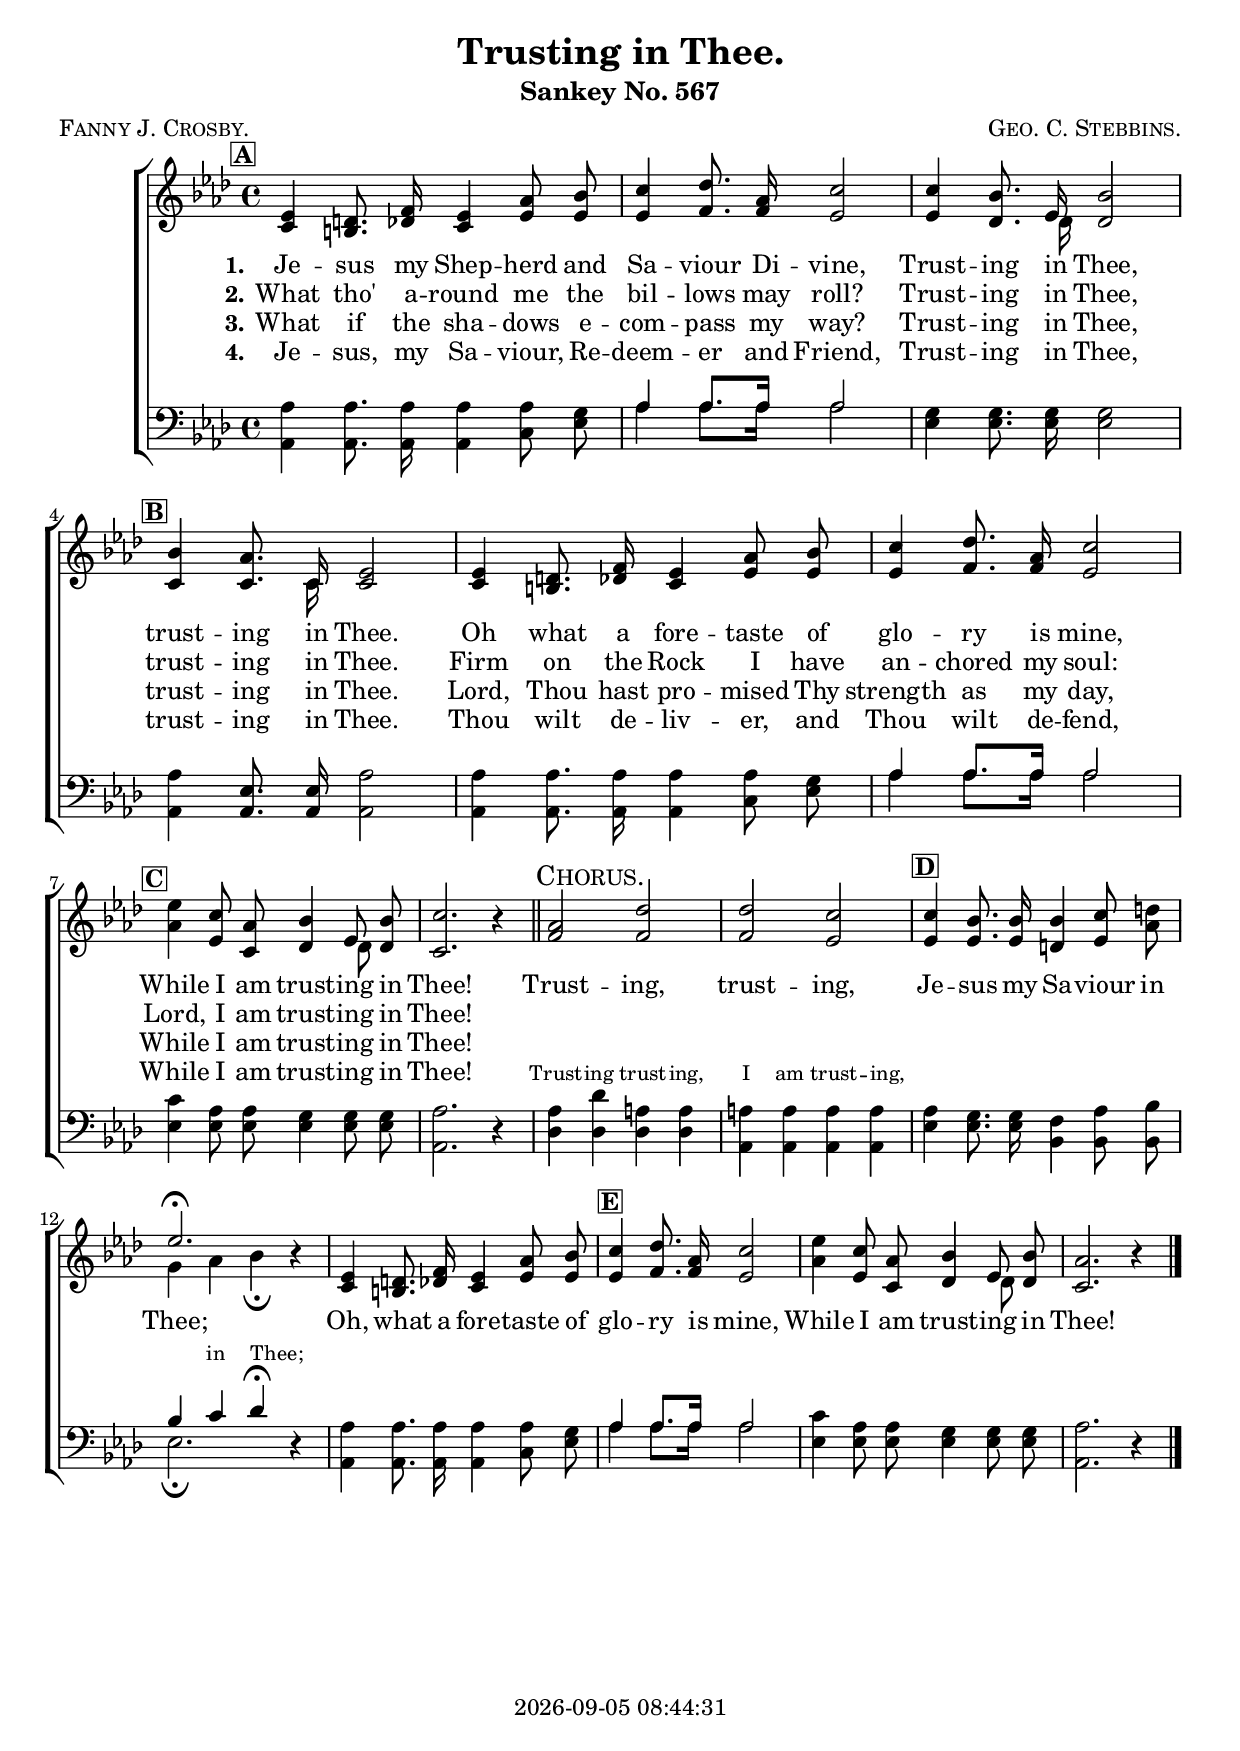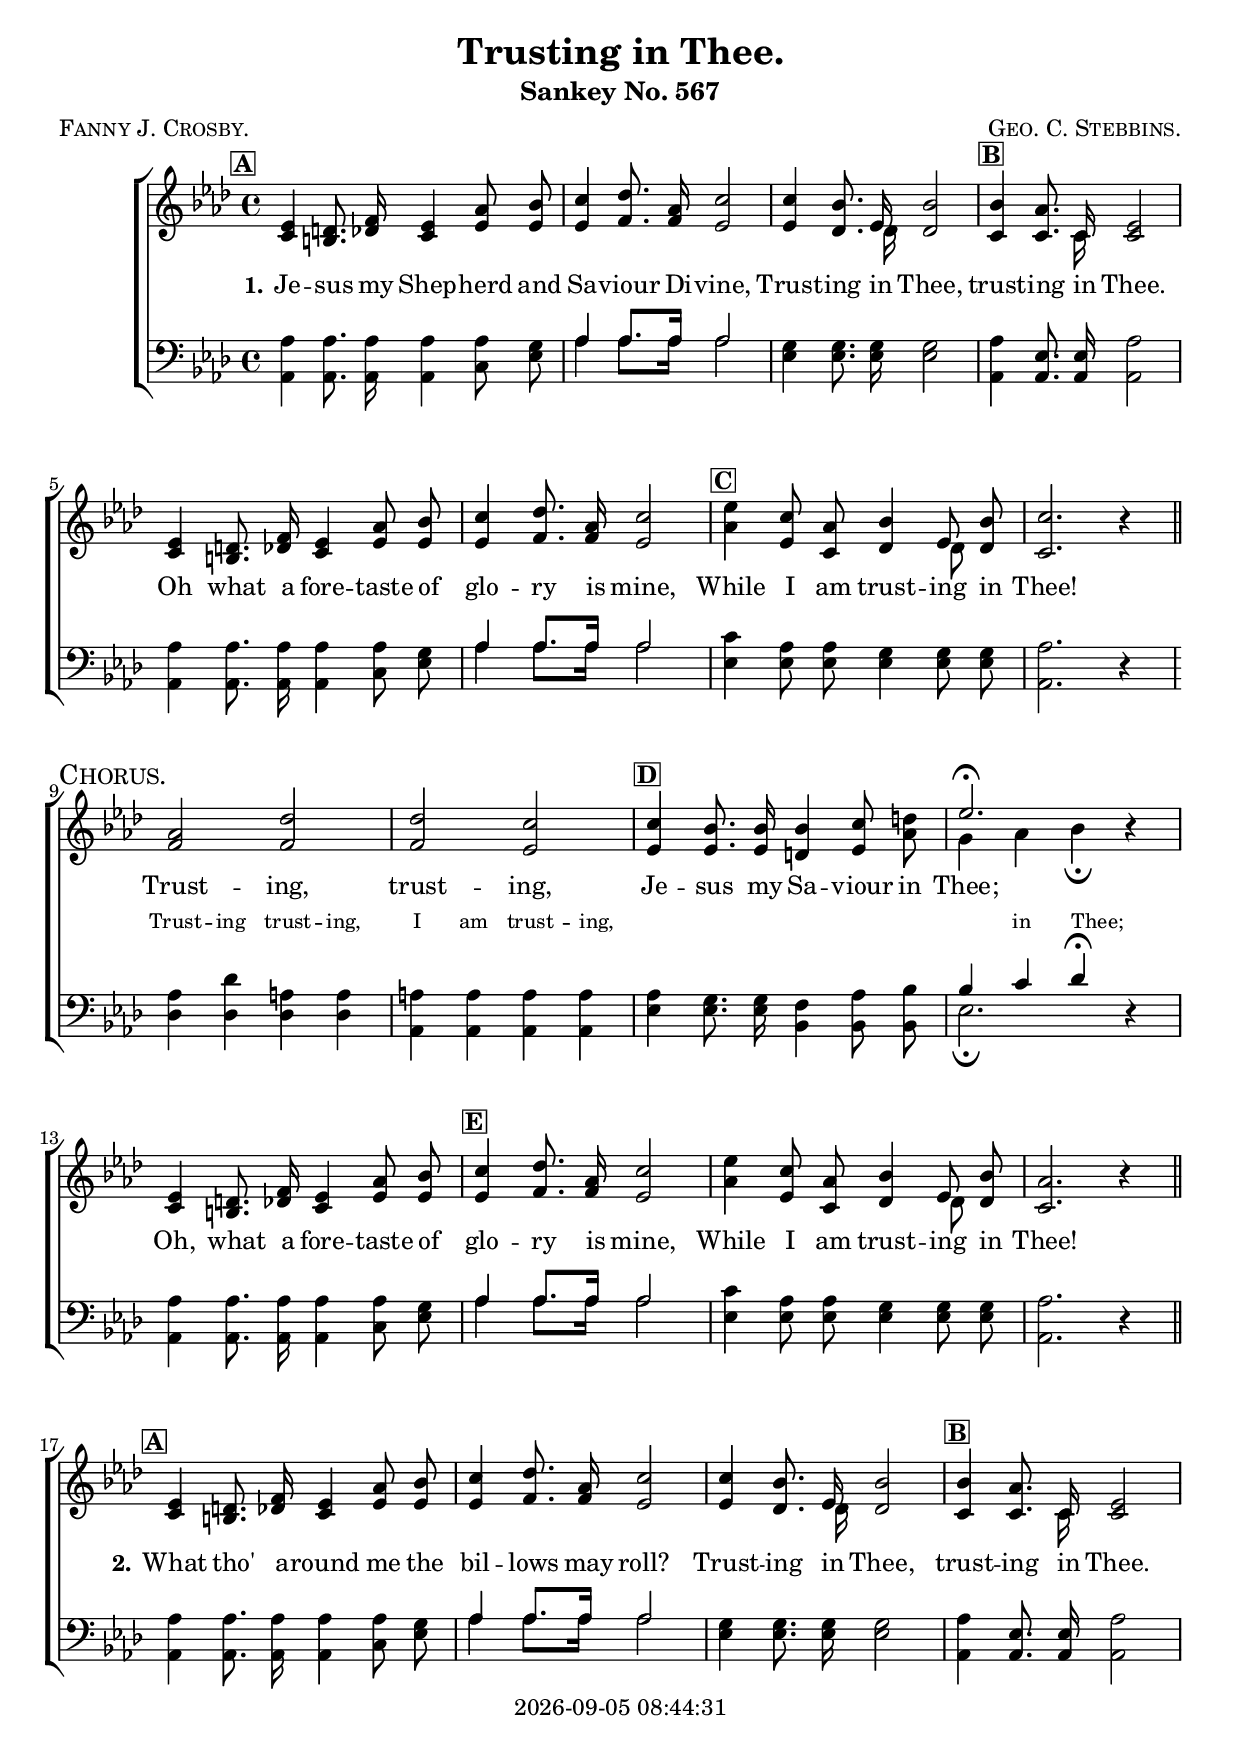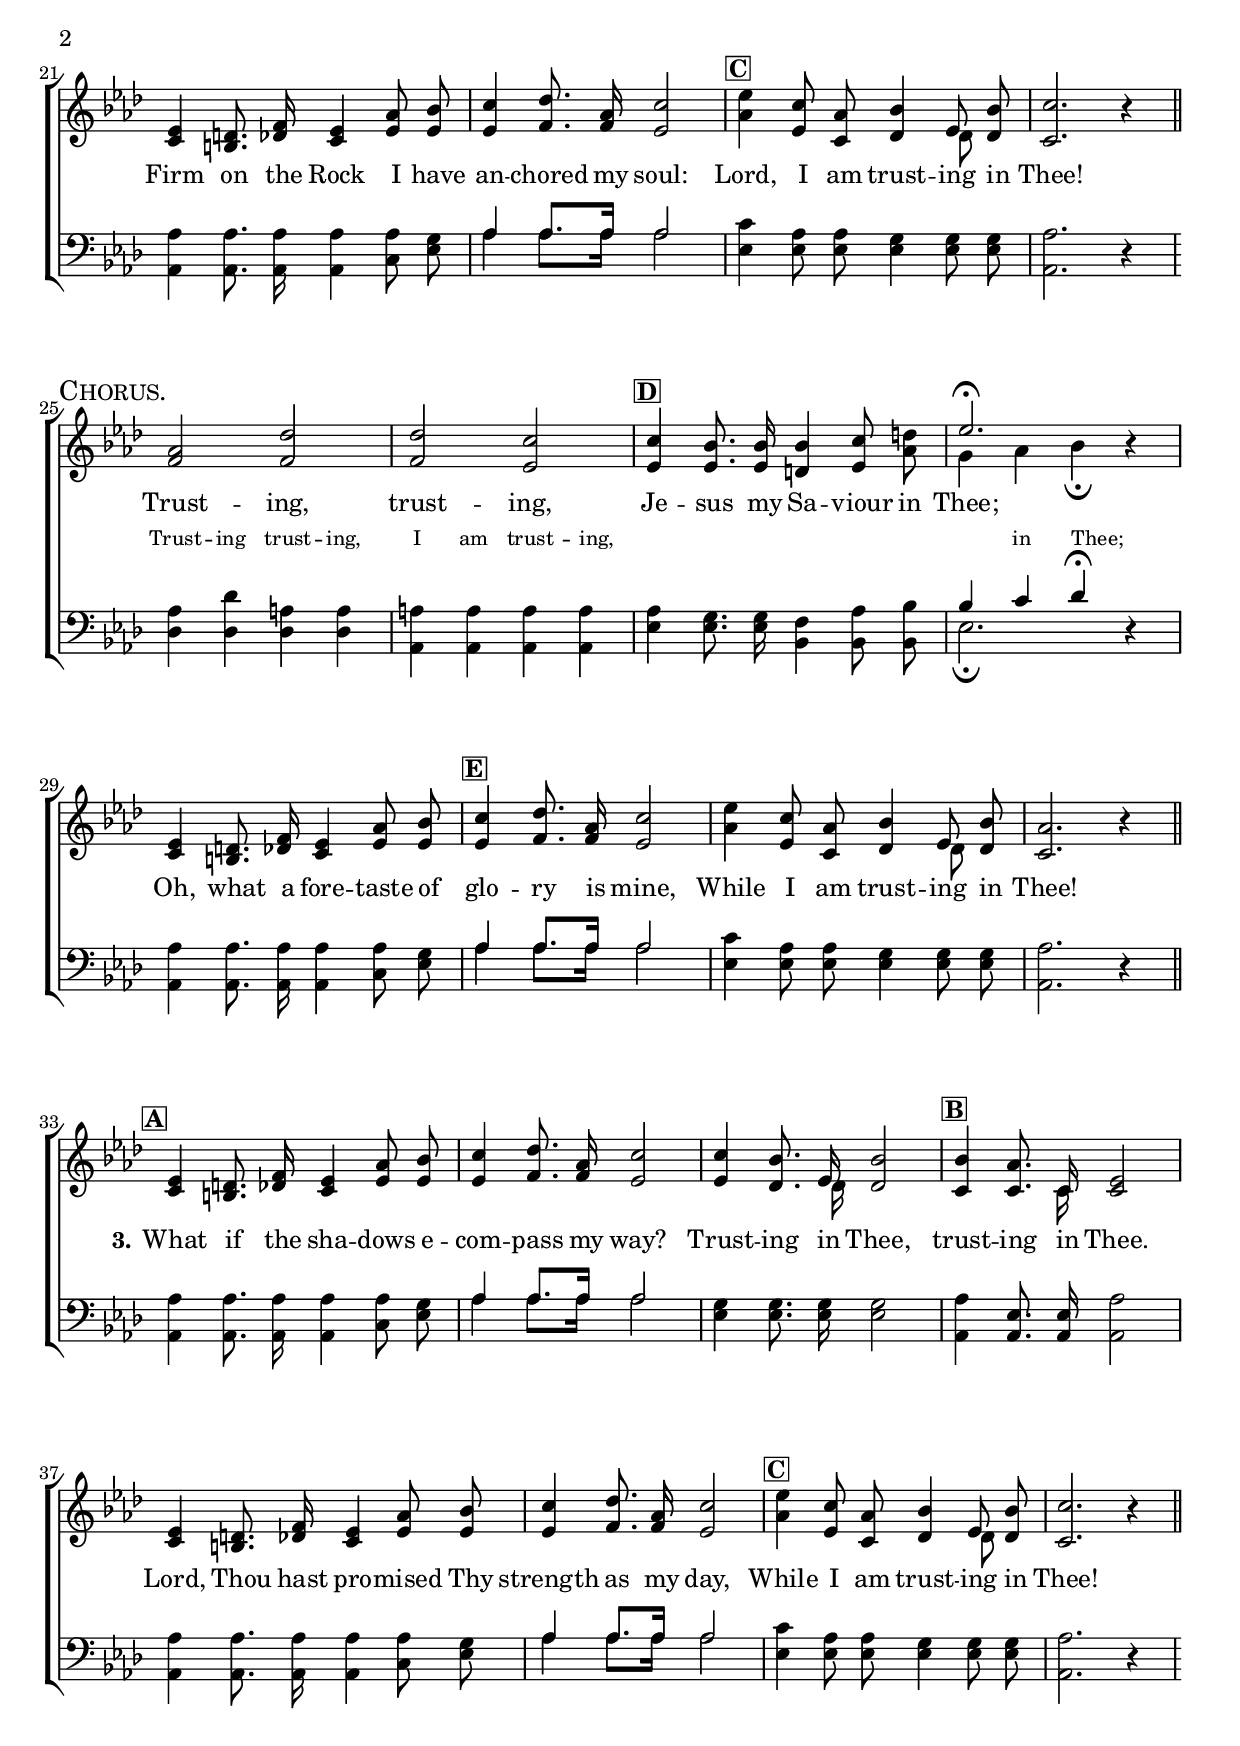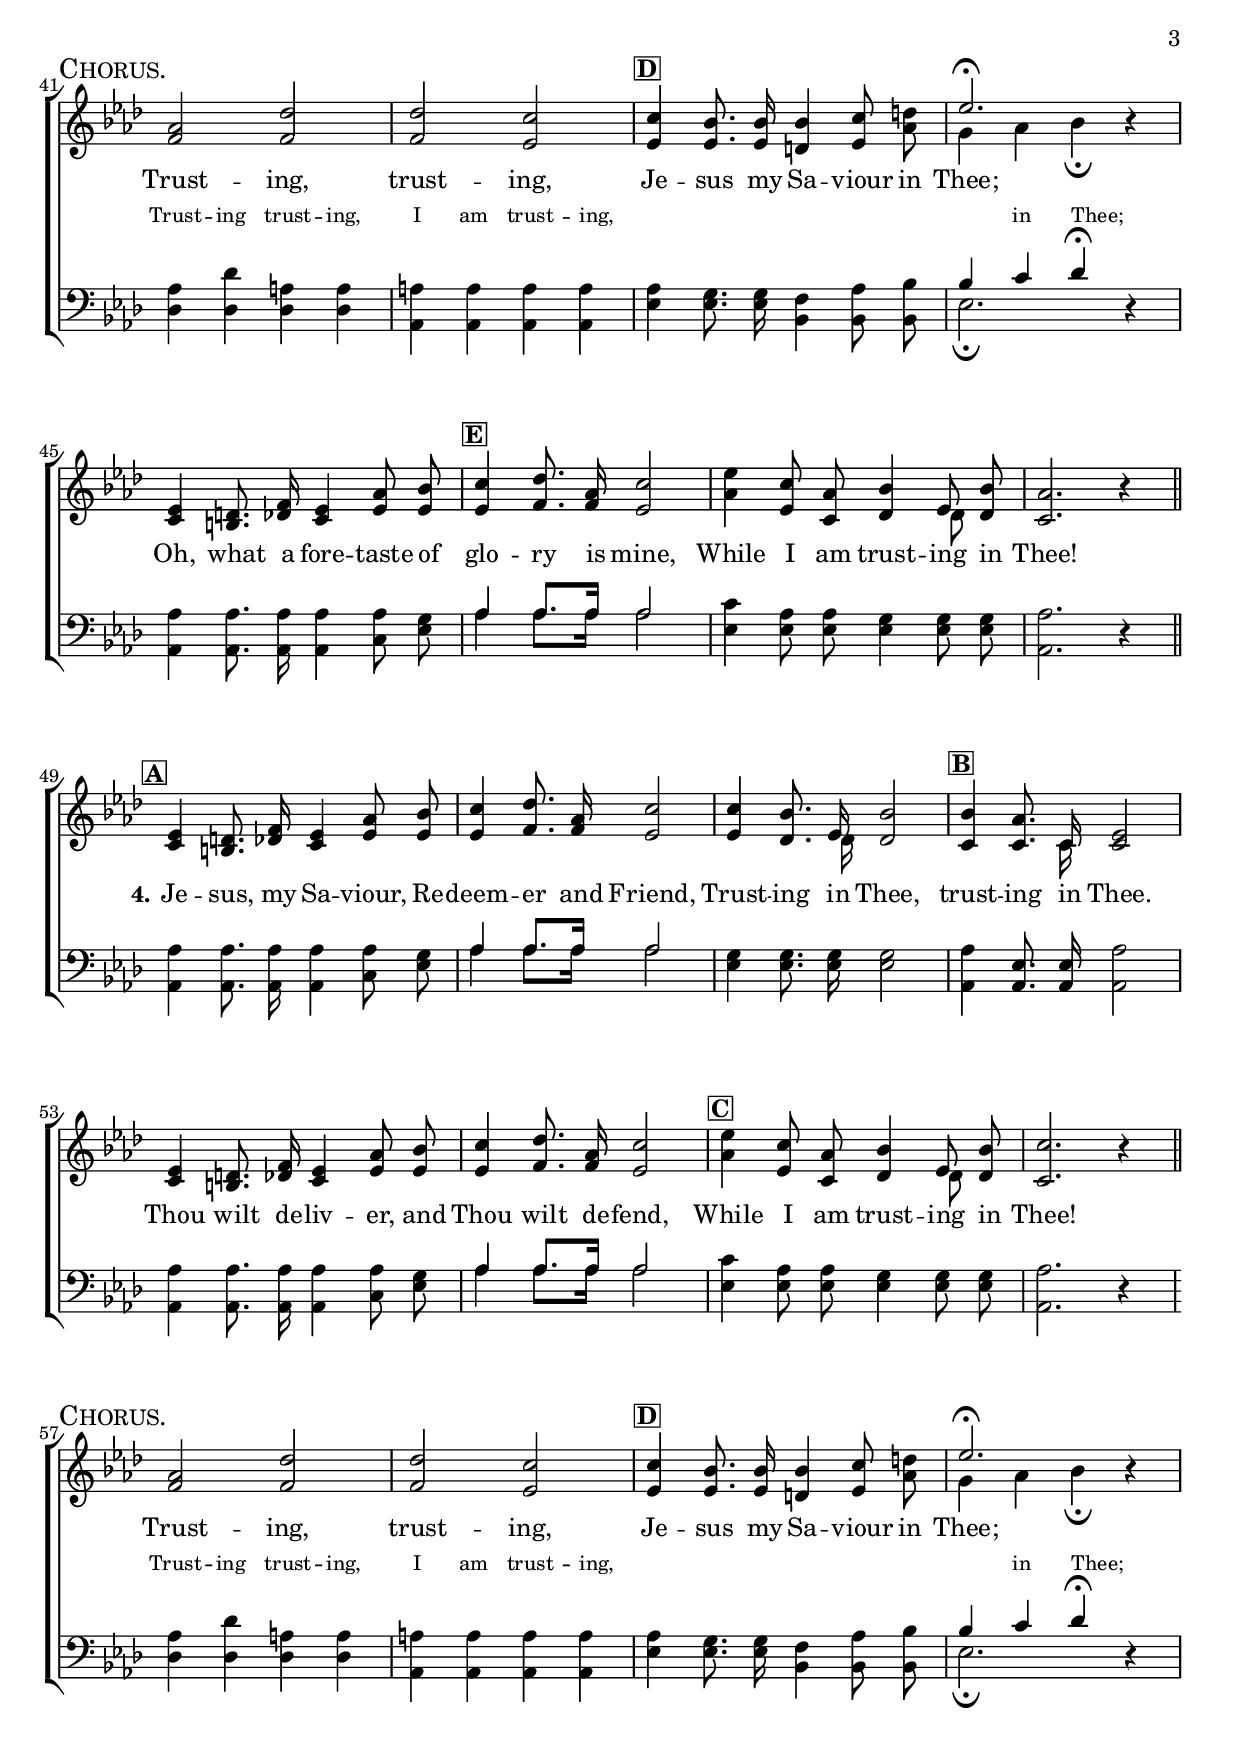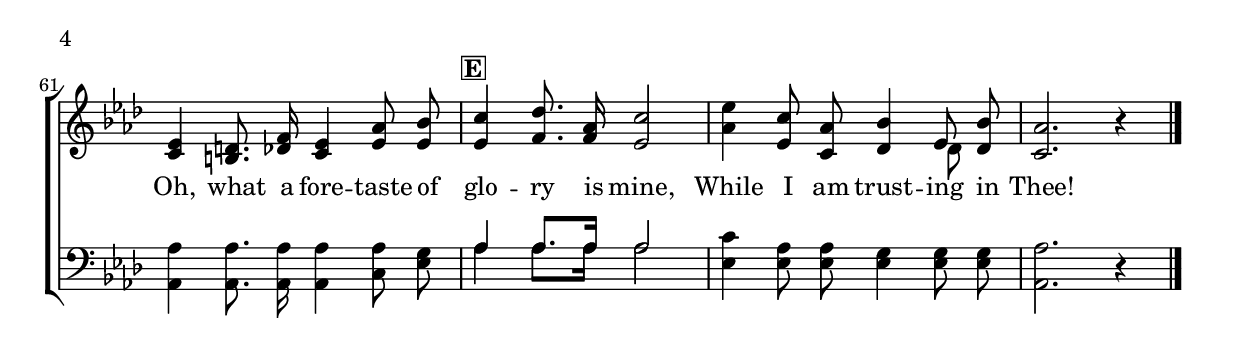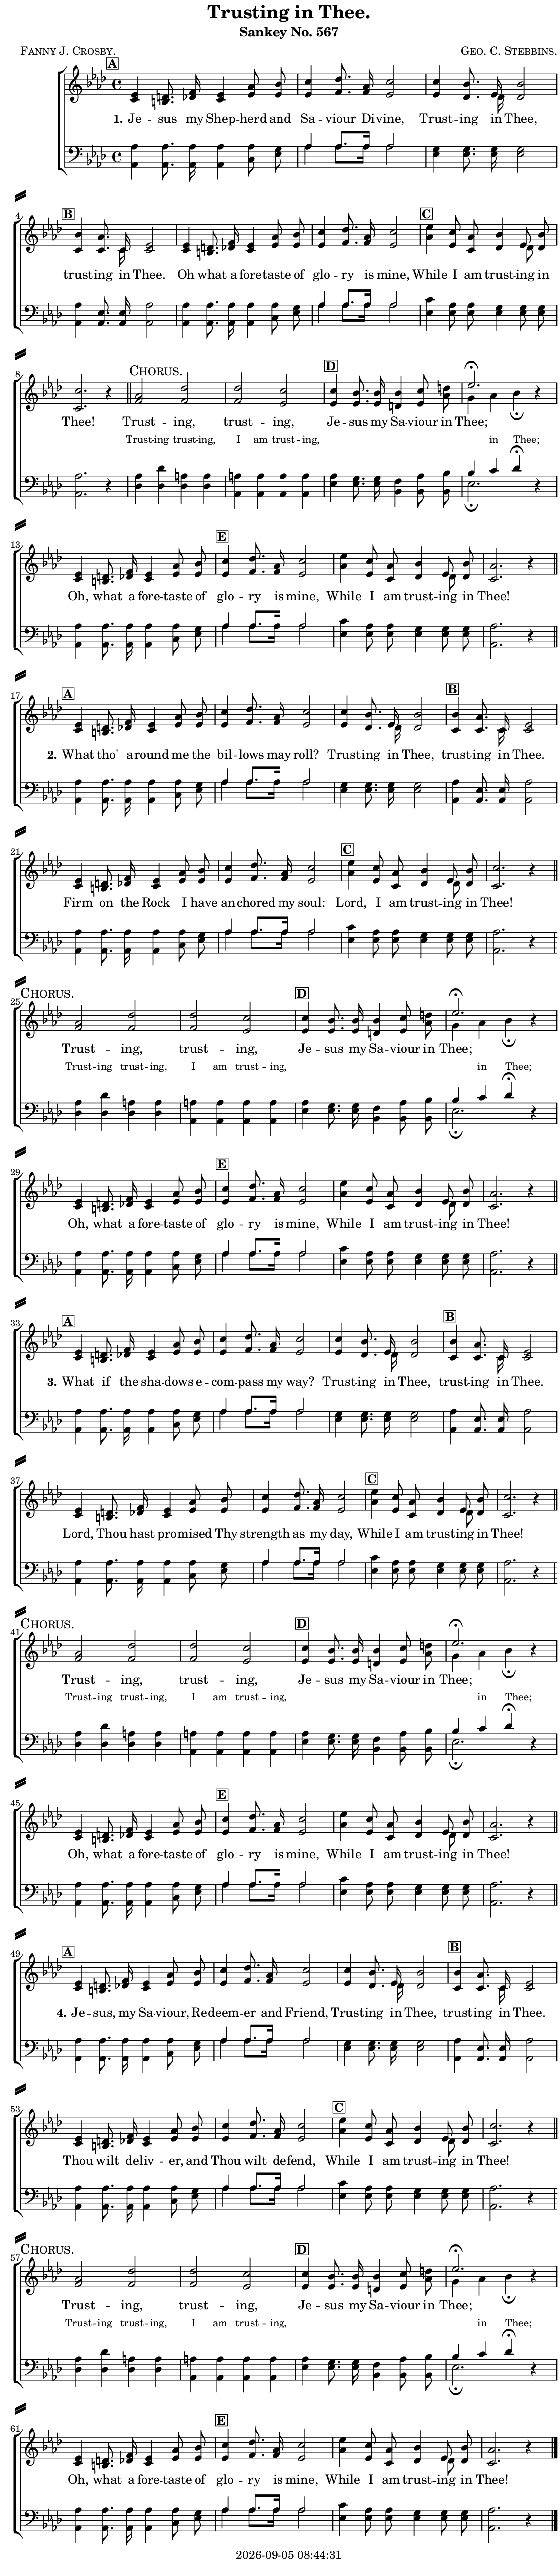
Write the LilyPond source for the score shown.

\version "2.22.1"

\include "articulate.ly"

today = #(strftime "%Y-%m-%d %H:%M:%S" (localtime (current-time)))

\header {
% centered at top
%  dedication  = "dedication"
  title       = "Trusting in Thee."
  subtitle    = "Sankey No. 567"
%  subsubtitle = "Sankey 880 No. Y"
%  instrument  = "instrument"
  
% arrangement of following lines:
%
%  poet    composer
%  meter   arranger
%  piece       opus

  composer    = \markup\smallCaps "Geo. C. Stebbins."
%  arranger    = "arranger"
%  opus        = "opus"

  poet        = \markup\smallCaps "Fanny J. Crosby."
%  meter       = \markup\smallCaps "meter"
%  piece       = \markup\smallCaps "piece"

% centered at bottom
% tagline     = "tagline" % default lilypond version
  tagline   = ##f
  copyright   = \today
}

global = {
  \key aes \major
  \time 4/4
}

RehearsalTrack = {
% \set Score.currentBarNumber = #5
  \textMark \markup { \box \bold "A" } s1*3
  \textMark \markup { \box \bold "B" } s1*3
  \textMark \markup { \box \bold "C" } s1*4
  \textMark \markup { \box \bold "D" } s1*3
  \textMark \markup { \box \bold "E" } s1*3
}

TempoTrack = {
  \set Score.tempoHideNote = ##t
  \tempo 4=120
}

nl = { \bar "||" \break }

soprano = \relative {
  \autoBeamOff
  ees'4 d8. f16 ees4 aes8 bes | c4 des8. aes16 c2 | 4 bes8. ees,16 bes'2 |
  bes4 aes8. c,16 ees2 | 4 d8. f16 ees4 aes8 bes | c4 des8. aes16 c2 |
  ees4 c8 aes bes4 ees,8 bes' | c2. r4 \section \sectionLabel \markup\smallCaps Chorus. aes2 des | des c |
  c4 bes8. 16 4 c8 d | ees2.\fermata r4 | ees,4 d8. f16 ees4 aes8 bes |
  c4 | des8. aes16 c2 | ees4 c8 aes bes4 ees,8 bes' | aes2. r4 |
}

alto = \relative {
  \autoBeamOff
  c'4 b8. des16 c4 ees8 8 | 4 f8. 16 ees2 | 4 des8. 16 2 |
  c4 8. 16 2 | 4 b8. des16 c4 ees8 8 | 4 f8. 16 ees2 |
  aes4 ees8 c des4 8 8 | c2. r4 | f2 f | f ees |
  ees4 8. 16 d4 ees8 aes | g4 aes bes\fermata r4 | c,4 b8. des16 c4 ees8 8 |
  ees4 f8. 16 ees2 | aes4 ees8 c des4 8 8 | c2. r4 |
}

tenor = \relative {
  \autoBeamOff
  aes4 8. 16 4 8 g | aes4 8. 16 2 | g4 8. 16 2 |
  aes4 ees8. 16 aes2 | 4 8. 16 4 8 g | aes4 8. 16 2 |
  c4 aes8 8 g4 8 8 | aes2. r4 | 4 des a a | a a a a |
  aes4 g8. 16 f4 aes8 bes | 4 c des\fermata r | aes4 8. 16 4 8 g |
  aes4 8. 16 2 | c4 aes8 8 g4 8 8 | aes2. r4 |
}

bass = \relative {
  \autoBeamOff
  aes,4 8. 16 4 c8 ees | aes4 8. 16 2 | ees4 8. 16 2 |
  aes,4 8. 16 2 | 4 8. 16 4 c8 ees | aes4 8. 16 2 |
  ees4 8 8 4 8 8 | aes,2. r4 | des4 4 4 4 | aes4 4 4 4 |
  ees'4 8. 16 bes4 8 8 | ees2.\fermata r4 | aes,4 8. 16 4 c8 ees |
  aes4 8. 16 2 | ees4 8 8 4 8 8 | aes,2. r4 |
}

nom  = {   \set ignoreMelismata = ##t }
yesm = { \unset ignoreMelismata       }

chorus = \lyricmode {
  Trust -- ing, trust -- ing, Je -- sus my Sa -- viour in Thee;
  Oh, what a fore -- taste of glo -- ry is mine,
  While I am trust -- ing in Thee!
}

chorusMen = \lyricmode {
  \tiny
  _ _ _ _ _ _ _ _ _ _
  _ _ _ _ _ _ _ _
  _ _ _ _ _ _ _ _ _ _
  _ _ _ _ _ _ _
  Trust -- ing trust -- ing, I am trust -- ing,
  _ _ _ _ _ _ _ in Thee;
  _ _ _ _ _ _ _ _ _ _
  _ _ _ _ _ _ _
}

verses = 4

wordsOne = \lyricmode {
  \set stanza = "1."
  Je -- sus my Shep -- herd and Sa -- viour Di -- vine,
  Trust -- ing in Thee, trust -- ing in Thee.
  Oh what a fore -- taste of glo -- ry is mine,
  While I am trust -- ing in Thee!
}
  
wordsTwo = \lyricmode {
  \set stanza = "2."
  What tho' a -- round me the bil -- lows may roll?
  Trust -- ing in Thee, trust -- ing in Thee.
  Firm on the Rock I have an -- chored my soul:
  Lord, I am trust -- ing in Thee!
}
  
wordsThree = \lyricmode {
  \set stanza = "3."
  What if the sha -- dows e -- com -- pass my way?
  Trust -- ing in Thee, trust -- ing in Thee.
  Lord, Thou hast pro -- mised Thy strength as my day,
  While I am trust -- ing in Thee!
}
  
wordsFour = \lyricmode {
  \set stanza = "4."
  Je -- sus, my Sa -- viour, Re -- deem -- er and Friend,
  Trust -- ing in Thee, trust -- ing in Thee.
  Thou wilt de -- liv -- er, and Thou wilt de -- fend,
  While I am trust -- ing in Thee!
}
  
wordsSopMidi = \lyricmode {
  \set stanza = "1."
  "Je" "sus " "my " Shep "herd " "and " Sa "viour " Di "vine, "
  "\nTrust" "ing " "in " "Thee, " trust "ing " "in " "Thee. "
  "\nOh " "what " "a " fore "taste " "of " glo "ry " "is " "mine, "
  "\nWhile " "I " "am " trust "ing " "in " "Thee! "
  "\nTrust" "ing, " trust "ing, " Je "sus " "my " Sa "viour " "in " "Thee; "
  "\nOh, " "what " "a " fore "taste " "of " glo "ry " "is " "mine, "
  "\nWhile " "I " "am " trust "ing " "in " "Thee!\n"

  \set stanza = "2."
  "\nWhat " "tho' " a "round " "me " "the " bil "lows " "may " "roll? "
  "\nTrust" "ing " "in " "Thee, " trust "ing " "in " "Thee. "
  "\nFirm " "on " "the " "Rock " "I " "have " an "chored " "my " "soul: "
  "\nLord, " "I " "am " trust "ing " "in " "Thee! "
  "\nTrust" "ing, " trust "ing, " Je "sus " "my " Sa "viour " "in " "Thee; "
  "\nOh, " "what " "a " fore "taste " "of " glo "ry " "is " "mine, "
  "\nWhile " "I " "am " trust "ing " "in " "Thee!\n"

  \set stanza = "3."
  "\nWhat " "if " "the " sha "dows " e com "pass " "my " "way? "
  "\nTrust" "ing " "in " "Thee, " trust "ing " "in " "Thee. "
  "\nLord, " "Thou " "hast " pro "mised " "Thy " "strength " "as " "my " "day, "
  "\nWhile " "I " "am " trust "ing " "in " "Thee! "
  "\nTrust" "ing, " trust "ing, " Je "sus " "my " Sa "viour " "in " "Thee; "
  "\nOh, " "what " "a " fore "taste " "of " glo "ry " "is " "mine, "
  "\nWhile " "I " "am " trust "ing " "in " "Thee!\n"

  \set stanza = "4."
  "\nJe" "sus, " "my " Sa "viour, " Re deem "er " "and " "Friend, "
  "\nTrust" "ing " "in " "Thee, " trust "ing " "in " "Thee. "
  "\nThou " "wilt " de liv "er, " "and " "Thou " "wilt " de "fend, "
  "\nWhile " "I " "am " trust "ing " "in " "Thee! "
  "\nTrust" "ing, " trust "ing, " Je "sus " "my " Sa "viour " "in " "Thee; "
  "\nOh, " "what " "a " fore "taste " "of " glo "ry " "is " "mine, "
  "\nWhile " "I " "am " trust "ing " "in " "Thee! "
}

wordsAltoMidi = \lyricmode {
  \set stanza = "1."
  Je -- sus my Shep -- herd and Sa -- viour Di -- vine,
  Trust -- ing in Thee, trust -- ing in Thee.
  Oh what a fore -- taste of glo -- ry is mine,
  While I am trust -- ing in Thee!
  Trust -- ing, trust -- ing, Je -- sus my Sa -- viour in Thee, in Thee;
  Oh, what a fore -- taste of glo -- ry is mine,
  While I am trust -- ing in Thee!

  \set stanza = "2."
  What tho' a -- round me the bil -- lows may roll?
  Trust -- ing in Thee, trust -- ing in Thee.
  Firm on the Rock I have an -- chored my soul:
  Lord, I am trust -- ing in Thee!
  Trust -- ing, trust -- ing, Je -- sus my Sa -- viour in Thee, in Thee;
  Oh, what a fore -- taste of glo -- ry is mine,
  While I am trust -- ing in Thee!

  \set stanza = "3."
  What if the sha -- dows e -- com -- pass my way?
  Trust -- ing in Thee, trust -- ing in Thee.
  Lord, Thou hast pro -- mised Thy strength as my day,
  While I am trust -- ing in Thee!
  Trust -- ing, trust -- ing, Je -- sus my Sa -- viour in Thee, in Thee;
  Oh, what a fore -- taste of glo -- ry is mine,
  While I am trust -- ing in Thee!

  \set stanza = "4."
  Je -- sus, my Sa -- viour, Re -- deem -- er and Friend,
  Trust -- ing in Thee, trust -- ing in Thee.
  Thou wilt de -- liv -- er, and Thou wilt de -- fend,
  While I am trust -- ing in Thee!
  Trust -- ing, trust -- ing, Je -- sus my Sa -- viour in Thee, in Thee;
  Oh, what a fore -- taste of glo -- ry is mine,
  While I am trust -- ing in Thee!
}

wordsAltoMidi = \lyricmode {
  \set stanza = "1."
  "Je" "sus " "my " Shep "herd " "and " Sa "viour " Di "vine, "
  "\nTrust" "ing " "in " "Thee, " trust "ing " "in " "Thee. "
  "\nOh " "what " "a " fore "taste " "of " glo "ry " "is " "mine, "
  "\nWhile " "I " "am " trust "ing " "in " "Thee! "
  "\nTrust" "ing, " trust "ing, " Je "sus " "my " Sa "viour " "in " "Thee, " "in " "Thee; "
  "\nOh, " "what " "a " fore "taste " "of " glo "ry " "is " "mine, "
  "\nWhile " "I " "am " trust "ing " "in " "Thee!\n"

  \set stanza = "2."
  "\nWhat " "tho' " a "round " "me " "the " bil "lows " "may " "roll? "
  "\nTrust" "ing " "in " "Thee, " trust "ing " "in " "Thee. "
  "\nFirm " "on " "the " "Rock " "I " "have " an "chored " "my " "soul: "
  "\nLord, " "I " "am " trust "ing " "in " "Thee! "
  "\nTrust" "ing, " trust "ing, " Je "sus " "my " Sa "viour " "in " "Thee, " "in " "Thee; "
  "\nOh, " "what " "a " fore "taste " "of " glo "ry " "is " "mine, "
  "\nWhile " "I " "am " trust "ing " "in " "Thee!\n"

  \set stanza = "3."
  "\nWhat " "if " "the " sha "dows " e com "pass " "my " "way? "
  "\nTrust" "ing " "in " "Thee, " trust "ing " "in " "Thee. "
  "\nLord, " "Thou " "hast " pro "mised " "Thy " "strength " "as " "my " "day, "
  "\nWhile " "I " "am " trust "ing " "in " "Thee! "
  "\nTrust" "ing, " trust "ing, " Je "sus " "my " Sa "viour " "in " "Thee, " "in " "Thee; "
  "\nOh, " "what " "a " fore "taste " "of " glo "ry " "is " "mine, "
  "\nWhile " "I " "am " trust "ing " "in " "Thee!\n"

  \set stanza = "4."
  "\nJe" "sus, " "my " Sa "viour, " Re deem "er " "and " "Friend, "
  "\nTrust" "ing " "in " "Thee, " trust "ing " "in " "Thee. "
  "\nThou " "wilt " de liv "er, " "and " "Thou " "wilt " de "fend, "
  "\nWhile " "I " "am " trust "ing " "in " "Thee! "
  "\nTrust" "ing, " trust "ing, " Je "sus " "my " Sa "viour " "in " "Thee, " "in " "Thee; "
  "\nOh, " "what " "a " fore "taste " "of " glo "ry " "is " "mine, "
  "\nWhile " "I " "am " trust "ing " "in " "Thee! "
}

wordsTenorMidi = \lyricmode {
  \set stanza = "1."
  "Je" "sus " "my " Shep "herd " "and " Sa "viour " Di "vine, "
  "\nTrust" "ing " "in " "Thee, " trust "ing " "in " "Thee. "
  "\nOh " "what " "a " fore "taste " "of " glo "ry " "is " "mine, "
  "\nWhile " "I " "am " trust "ing " "in " "Thee! "
  "\nTrust" "ing, " trust "ing, " "I " "am " trust "ing, "
  "\nJe" "sus " "my " Sa "viour " "in " "Thee, " "in " "Thee; "
  "\nOh, " "what " "a " fore "taste " "of " glo "ry " "is " "mine, "
  "\nWhile " "I " "am " trust "ing " "in " "Thee!\n"

  \set stanza = "2."
  "\nWhat " "tho' " a "round " "me " "the " bil "lows " "may " "roll? "
  "\nTrust" "ing " "in " "Thee, " trust "ing " "in " "Thee. "
  "\nFirm " "on " "the " "Rock " "I " "have " an "chored " "my " "soul: "
  "\nLord, " "I " "am " trust "ing " "in " "Thee! "
  "\nJe" "sus " "my " Sa "viour " "in " "Thee, " "in " "Thee; "
  "\nOh, " "what " "a " fore "taste " "of " glo "ry " "is " "mine, "
  "\nWhile " "I " "am " trust "ing " "in " "Thee!\n"

  \set stanza = "3."
  "\nWhat " "if " "the " sha "dows " e com "pass " "my " "way? "
  "\nTrust" "ing " "in " "Thee, " trust "ing " "in " "Thee. "
  "\nLord, " "Thou " "hast " pro "mised " "Thy " "strength " "as " "my " "day, "
  "\nWhile " "I " "am " trust "ing " "in " "Thee! "
  "\nJe" "sus " "my " Sa "viour " "in " "Thee, " "in " "Thee; "
  "\nOh, " "what " "a " fore "taste " "of " glo "ry " "is " "mine, "
  "\nWhile " "I " "am " trust "ing " "in " "Thee!\n"

  \set stanza = "4."
  "\nJe" "sus, " "my " Sa "viour, " Re deem "er " "and " "Friend, "
  "\nTrust" "ing " "in " "Thee, " trust "ing " "in " "Thee. "
  "\nThou " "wilt " de liv "er, " "and " "Thou " "wilt " de "fend, "
  "\nWhile " "I " "am " trust "ing " "in " "Thee! "
  "\nJe" "sus " "my " Sa "viour " "in " "Thee, " "in " "Thee; "
  "\nOh, " "what " "a " fore "taste " "of " glo "ry " "is " "mine, "
  "\nWhile " "I " "am " trust "ing " "in " "Thee! "
}

wordsBassMidi = \lyricmode {
  \set stanza = "1."
  "Je" "sus " "my " Shep "herd " "and " Sa "viour " Di "vine, "
  "\nTrust" "ing " "in " "Thee, " trust "ing " "in " "Thee. "
  "\nOh " "what " "a " fore "taste " "of " glo "ry " "is " "mine, "
  "\nWhile " "I " "am " trust "ing " "in " "Thee! "
  "\nTrust" "ing, " trust "ing, " "I " "am " trust "ing, "
  "\nJe" "sus " "my " Sa "viour " "in " "Thee; "
  "\nOh, " "what " "a " fore "taste " "of " glo "ry " "is " "mine, "
  "\nWhile " "I " "am " trust "ing " "in " "Thee!\n"

  \set stanza = "2."
  "\nWhat " "tho' " a "round " "me " "the " bil "lows " "may " "roll? "
  "\nTrust" "ing " "in " "Thee, " trust "ing " "in " "Thee. "
  "\nFirm " "on " "the " "Rock " "I " "have " an "chored " "my " "soul: "
  "\nLord, " "I " "am " trust "ing " "in " "Thee! "
  "\nTrust" "ing, " trust "ing, " "I " "am " trust "ing, "
  "\nJe" "sus " "my " Sa "viour " "in " "Thee; "
  "\nOh, " "what " "a " fore "taste " "of " glo "ry " "is " "mine, "
  "\nWhile " "I " "am " trust "ing " "in " "Thee!\n"

  \set stanza = "3."
  "\nWhat " "if " "the " sha "dows " e com "pass " "my " "way? "
  "\nTrust" "ing " "in " "Thee, " trust "ing " "in " "Thee. "
  "\nLord, " "Thou " "hast " pro "mised " "Thy " "strength " "as " "my " "day, "
  "\nWhile " "I " "am " trust "ing " "in " "Thee! "
  "\nTrust" "ing, " trust "ing, " "I " "am " trust "ing, "
  "\nJe" "sus " "my " Sa "viour " "in " "Thee; "
  "\nOh, " "what " "a " fore "taste " "of " glo "ry " "is " "mine, "
  "\nWhile " "I " "am " trust "ing " "in " "Thee!\n"

  \set stanza = "4."
  "\nJe" "sus, " "my " Sa "viour, " Re deem "er " "and " "Friend, "
  "\nTrust" "ing " "in " "Thee, " trust "ing " "in " "Thee. "
  "\nThou " "wilt " de liv "er, " "and " "Thou " "wilt " de "fend, "
  "\nWhile " "I " "am " trust "ing " "in " "Thee! "
  "\nTrust" "ing, " trust "ing, " "I " "am " trust "ing, "
  "\nJe" "sus " "my " Sa "viour " "in " "Thee; "
  "\nOh, " "what " "a " fore "taste " "of " glo "ry " "is " "mine, "
  "\nWhile " "I " "am " trust "ing " "in " "Thee! "
}

\book {
  \bookOutputSuffix "midi-sop"
  \score {
%    \articulate
        \new ChoirStaff <<
                                % Soprano staff
          \new Staff = soprano
          <<
            \new Voice { \repeat unfold \verses \TempoTrack     }
            \new Voice { \global \repeat unfold \verses \soprano \bar "|." }
            \addlyrics \wordsSopMidi
          >>
                                % Alto staff
          \new Staff = alto
          <<
            \new Voice { \global \repeat unfold \verses { \alto \nl } \bar "|." }
          >>
                                % Tenor staff
          \new Staff = tenor
          <<
            \clef "treble_8"
            \new Voice { \global \repeat unfold \verses \tenor }
          >>
                                % Bass staff
          \new Staff = bass
          <<
            \clef "bass"
            \new Voice { \global \repeat unfold \verses \bass }
          >>
        >>
    \midi {}
  }
}

\book {
  \bookOutputSuffix "midi-alto"
  \score {
%    \articulate
        \new ChoirStaff <<
                                % Soprano staff
          \new Staff = soprano
          <<
            \new Voice { \repeat unfold \verses \TempoTrack     }
            \new Voice { \global \repeat unfold \verses \soprano \bar "|." }
          >>
                                % Alto staff
          \new Staff = alto
          <<
            \new Voice { \global \repeat unfold \verses { \alto \nl } \bar "|." }
            \addlyrics \wordsAltoMidi
          >>
                                % Tenor staff
          \new Staff = tenor
          <<
            \clef "treble_8"
            \new Voice { \global \repeat unfold \verses \tenor }
          >>
                                % Bass staff
          \new Staff = bass
          <<
            \clef "bass"
            \new Voice { \global \repeat unfold \verses \bass }
          >>
        >>
    \midi {}
  }
}

\book {
  \bookOutputSuffix "midi-tenor"
  \score {
%    \articulate
        \new ChoirStaff <<
                                % Soprano staff
          \new Staff = soprano
          <<
            \new Voice { \repeat unfold \verses \TempoTrack     }
            \new Voice { \global \repeat unfold \verses \soprano \bar "|." }
          >>
                                % Alto staff
          \new Staff = alto
          <<
            \new Voice { \global \repeat unfold \verses { \alto \nl } \bar "|." }
          >>
                                % Tenor staff
          \new Staff = tenor
          <<
            \clef "treble_8"
            \new Voice { \global \repeat unfold \verses \tenor }
            \addlyrics \wordsTenorMidi
          >>
                                % Bass staff
          \new Staff = bass
          <<
            \clef "bass"
            \new Voice { \global \repeat unfold \verses \bass }
          >>
        >>
    \midi {}
  }
}

\book {
  \bookOutputSuffix "midi-bass"
  \score {
%    \articulate
        \new ChoirStaff <<
                                % Soprano staff
          \new Staff = soprano
          <<
            \new Voice { \repeat unfold \verses \TempoTrack     }
            \new Voice { \global \repeat unfold \verses \soprano \bar "|." }
          >>
                                % Alto staff
          \new Staff = alto
          <<
            \new Voice { \global \repeat unfold \verses { \alto \nl } \bar "|." }
          >>
                                % Tenor staff
          \new Staff = tenor
          <<
            \clef "treble_8"
            \new Voice { \global \repeat unfold \verses \tenor }
          >>
                                % Bass staff
          \new Staff = bass
          <<
            \clef "bass"
            \new Voice { \global \repeat unfold \verses \bass }
            \addlyrics \wordsBassMidi
          >>
        >>
    \midi {}
  }
}

\book {
  \bookOutputSuffix "repeat"
  \score {
        \new ChoirStaff <<
                                  % Joint soprano/alto staff
          \new Staff = women \with { printPartCombineTexts = ##f }
          <<
            \new Voice \RehearsalTrack
            \new Voice \TempoTrack
            \new NullVoice = "aligner" \soprano
            \new Voice \partCombine #'(2 . 88) { \global \soprano \bar "|." } { \global \alto }
            \new Lyrics \lyricsto "aligner" { \wordsOne \chorus }
            \new Lyrics \lyricsto "aligner"   \wordsTwo
            \new Lyrics \lyricsto "aligner"   \wordsThree
            \new Lyrics \lyricsto "aligner"   \wordsFour
          >>
                                  % Joint tenor/bass staff
          \new Staff = men \with { printPartCombineTexts = ##f }
          <<
            \clef "bass"
            \new Voice \partCombine #'(2 . 88) { \global \tenor } { \global \bass }
            \new NullVoice = alignerT { \tenor }
          >>
          \new Lyrics \with {alignAboveContext = men} \lyricsto alignerT \chorusMen
        >>
    \layout {
      #(layout-set-staff-size 20)
      indent = 1.5\cm
      \pointAndClickOff
      \context {
        \Staff \RemoveAllEmptyStaves
      }
    }
  }
}

singlescore = {
        \new ChoirStaff <<
                                  % Joint soprano/alto staff
          \new Staff = women \with { printPartCombineTexts = ##f }
          <<
            \new Voice { \repeat unfold \verses \RehearsalTrack }
            \new Voice { \repeat unfold \verses \TempoTrack }
            \new NullVoice = "aligner" { \repeat unfold \verses \soprano }
            \new Voice \partCombine #'(2 . 88) { \global \repeat unfold \verses \soprano \bar "|." }
                                    { \global \repeat unfold \verses { \alto \nl } \bar "|." }
            \new Lyrics \lyricsto "aligner" { \wordsOne   \chorus
                                              \wordsTwo   \chorus
                                              \wordsThree \chorus
                                              \wordsFour  \chorus
                                            }
          >>
                                  % Joint tenor/bass staff
          \new Staff = men \with { printPartCombineTexts = ##f }
          <<
            \clef "bass"
            \new Voice \partCombine #'(2 . 88) { \global \repeat unfold \verses \tenor }
                                    { \global \repeat unfold \verses \bass }
            \new NullVoice = alignerT { \repeat unfold \verses \tenor }
          >>
          \new Lyrics \with {alignAboveContext = men} \lyricsto alignerT { \repeat unfold \verses \chorusMen }
        >>
}

\book {
  \bookOutputSuffix "single"
  \score {
    \singlescore
    \layout {
      #(layout-set-staff-size 20)
      indent = 1.5\cm
      \pointAndClickOff
      \context {
        \Staff \RemoveAllEmptyStaves
      }
    }
  }
}

\book {
  \bookOutputSuffix "singlepage"
  \paper {
    top-margin = 0
    left-margin = 7
    right-margin = 1
    paper-width = 190\mm
    page-breaking = #ly:one-page-breaking
    system-system-spacing.basic-distance = #15
    system-separator-markup = \slashSeparator
  }
  \score {
    \singlescore
    \layout {
      #(layout-set-staff-size 20)
      indent = 1.5\cm
      \pointAndClickOff
      \context {
        \Staff \RemoveAllEmptyStaves
      }
    }
  }
}
